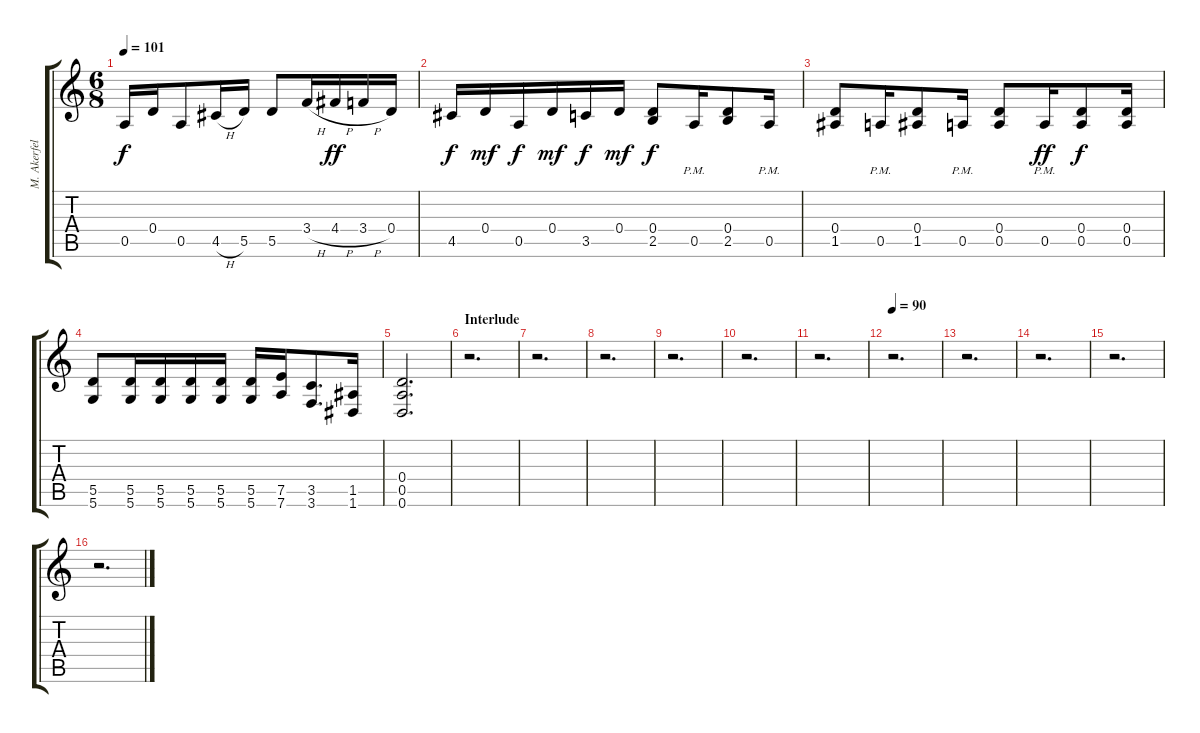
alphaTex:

\track ("M. Akerfeldt" "M. Akerfel") {instrument distortionguitar}
\staff {score tabs}
\tuning (E4 A3 F3 D3 A2 D2) {hide}
\ts (6 8)
\tempo 101
\clef g2
\ks c
0.5.16{dy f} 0.4.16 0.5.8 4.5{h}.16 5.5.16 5.5.8 3.4{h}.16 4.4{h}.16{dy ff} 3.4{h}.16 0.4.16 |
4.5.16{dy f} 0.4.16{dy mf} 0.5.16{dy f} 0.4.16{dy mf} 3.5.16{dy f} 0.4.16{dy mf} (0.4 2.5).8{dy f} 0.5{pm}.16 (0.4 2.5).8 0.5{pm}.16 |
(0.4 1.5).8 0.5{pm}.16 (0.4 1.5).8 0.5{pm}.16 (0.4 0.5).8 0.5{pm}.16{dy ff} (0.4 0.5).8{dy f} (0.4 0.5).16 |
(5.5 5.6).8 (5.5 5.6).16 (5.5 5.6).16 (5.5 5.6).16 (5.5 5.6).16 (5.5 5.6).16 (7.5 7.6).16 (3.5 3.6).8{d} (1.5 1.6).16 |
(0.4 0.5 0.6).2{d} |
\section ("" "Interlude")
r.2{d} |
r.2{d} |
r.2{d} |
r.2{d} |
r.2{d} |
r.2{d} |
\tempo 90
r.2{d} |
r.2{d} |
r.2{d} |
r.2{d} |
r.2{d}
